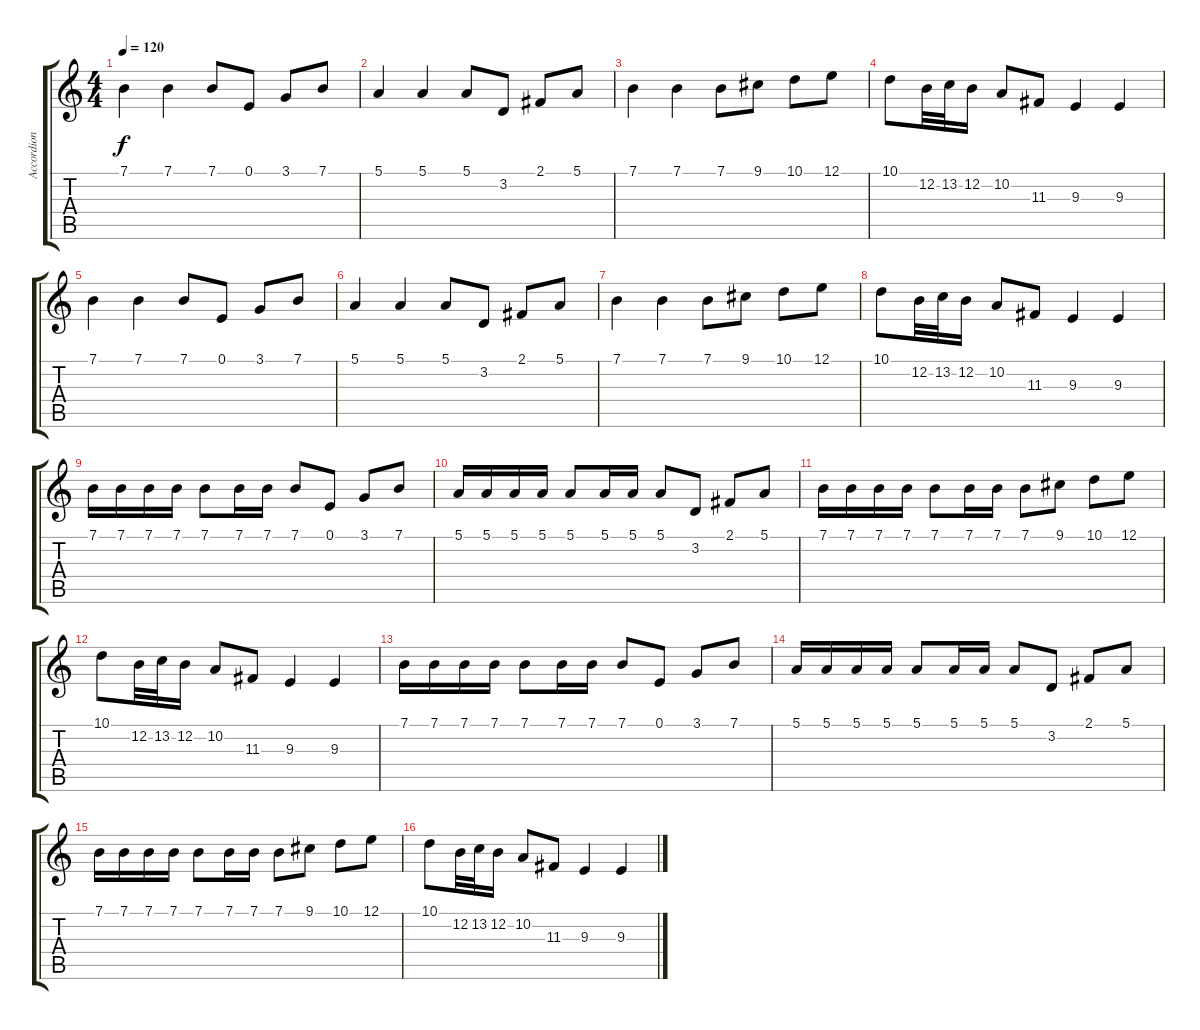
\track ("Accordion 1" "Accordion ") {instrument tangoaccordion}
\staff {score tabs}
\tuning (E4 B3 G3 D3 A2 E2) {hide}
\ts (4 4)
\tempo 120
\clef g2
\ks c
7.1.4{dy f} 7.1.4 7.1.8 0.1.8 3.1.8 7.1.8 |
5.1.4 5.1.4 5.1.8 3.2.8 2.1.8 5.1.8 |
7.1.4 7.1.4 7.1.8 9.1.8 10.1.8 12.1.8 |
10.1.8 12.2.32 13.2.32 12.2.16 10.2.8 11.3.8 9.3.4 9.3.4 |
7.1.4 7.1.4 7.1.8 0.1.8 3.1.8 7.1.8 |
5.1.4 5.1.4 5.1.8 3.2.8 2.1.8 5.1.8 |
7.1.4 7.1.4 7.1.8 9.1.8 10.1.8 12.1.8 |
10.1.8 12.2.32 13.2.32 12.2.16 10.2.8 11.3.8 9.3.4 9.3.4 |
7.1.16 7.1.16 7.1.16 7.1.16 7.1.8 7.1.16 7.1.16 7.1.8 0.1.8 3.1.8 7.1.8 |
5.1.16 5.1.16 5.1.16 5.1.16 5.1.8 5.1.16 5.1.16 5.1.8 3.2.8 2.1.8 5.1.8 |
7.1.16 7.1.16 7.1.16 7.1.16 7.1.8 7.1.16 7.1.16 7.1.8 9.1.8 10.1.8 12.1.8 |
10.1.8 12.2.32 13.2.32 12.2.16 10.2.8 11.3.8 9.3.4 9.3.4 |
7.1.16 7.1.16 7.1.16 7.1.16 7.1.8 7.1.16 7.1.16 7.1.8 0.1.8 3.1.8 7.1.8 |
5.1.16 5.1.16 5.1.16 5.1.16 5.1.8 5.1.16 5.1.16 5.1.8 3.2.8 2.1.8 5.1.8 |
7.1.16 7.1.16 7.1.16 7.1.16 7.1.8 7.1.16 7.1.16 7.1.8 9.1.8 10.1.8 12.1.8 |
10.1.8 12.2.32 13.2.32 12.2.16 10.2.8 11.3.8 9.3.4 9.3.4
